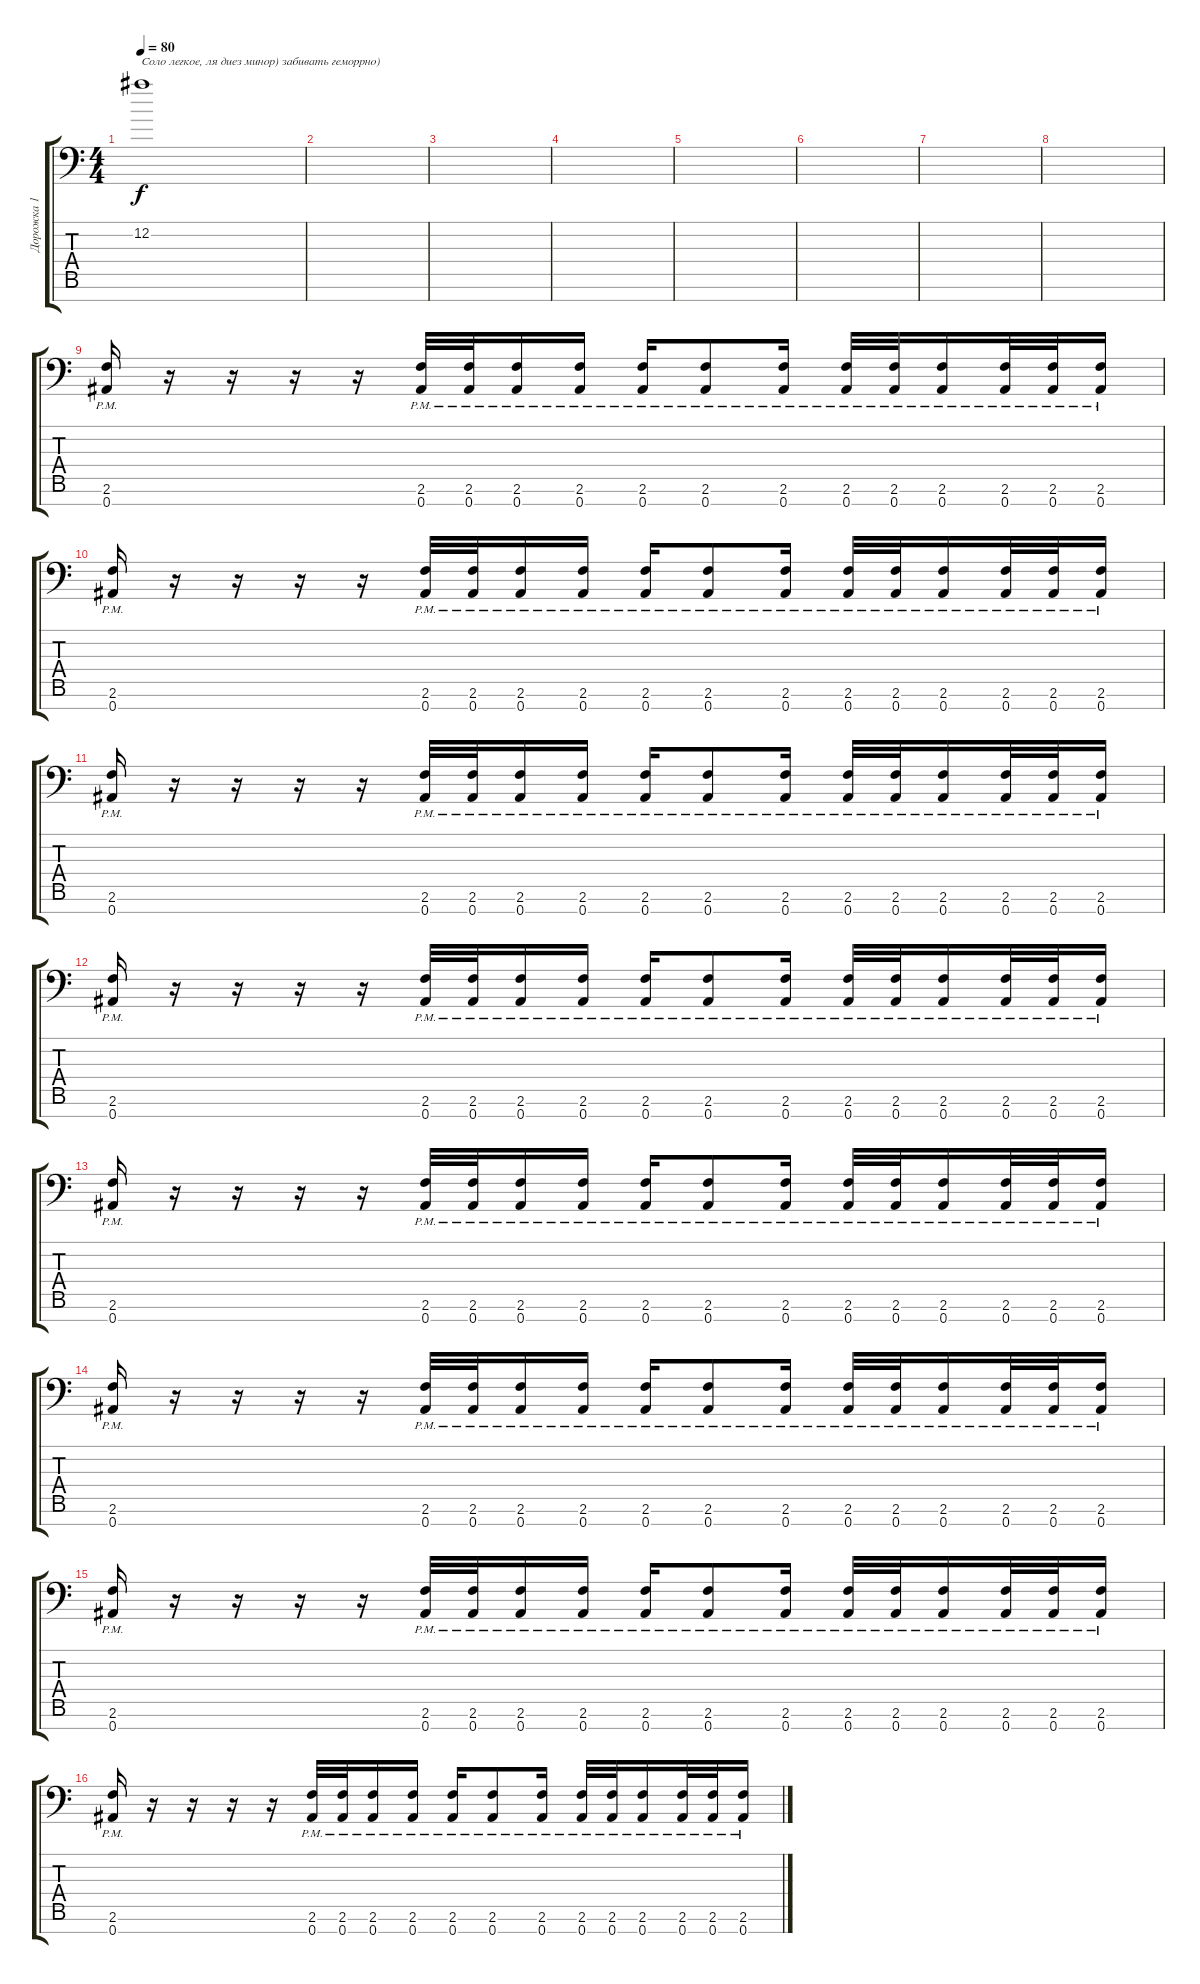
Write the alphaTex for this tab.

\track ("Дорожка 1" "Дорожка 1") {instrument electricguitarjazz}
\staff {score tabs}
\tuning (Eb4 Bb3 Gb3 Db3 Ab2 Eb2 Bb1) {hide}
\ts (4 4)
\tempo 80
\clef f4
\ks c
12.2.1{txt "Соло легкое, ля диез минор) забивать геморрно)" dy f instrument electricguitarjazz} |
|
|
|
|
|
|
|
(2.6{pm} 0.7{pm}).16{instrument distortionguitar} r.16 r.16 r.16 r.16 (2.6{pm} 0.7{pm}).32 (2.6{pm} 0.7{pm}).32 (2.6{pm} 0.7{pm}).16 (2.6{pm} 0.7{pm}).16 (2.6{pm} 0.7{pm}).16 (2.6{pm} 0.7{pm}).8 (2.6{pm} 0.7{pm}).16 (2.6{pm} 0.7{pm}).32 (2.6{pm} 0.7{pm}).32 (2.6{pm} 0.7{pm}).16 (2.6{pm} 0.7{pm}).32 (2.6{pm} 0.7{pm}).32 (2.6{pm} 0.7{pm}).16 |
(2.6{pm} 0.7{pm}).16 r.16 r.16 r.16 r.16 (2.6{pm} 0.7{pm}).32 (2.6{pm} 0.7{pm}).32 (2.6{pm} 0.7{pm}).16 (2.6{pm} 0.7{pm}).16 (2.6{pm} 0.7{pm}).16 (2.6{pm} 0.7{pm}).8 (2.6{pm} 0.7{pm}).16 (2.6{pm} 0.7{pm}).32 (2.6{pm} 0.7{pm}).32 (2.6{pm} 0.7{pm}).16 (2.6{pm} 0.7{pm}).32 (2.6{pm} 0.7{pm}).32 (2.6{pm} 0.7{pm}).16 |
(2.6{pm} 0.7{pm}).16 r.16 r.16 r.16 r.16 (2.6{pm} 0.7{pm}).32 (2.6{pm} 0.7{pm}).32 (2.6{pm} 0.7{pm}).16 (2.6{pm} 0.7{pm}).16 (2.6{pm} 0.7{pm}).16 (2.6{pm} 0.7{pm}).8 (2.6{pm} 0.7{pm}).16 (2.6{pm} 0.7{pm}).32 (2.6{pm} 0.7{pm}).32 (2.6{pm} 0.7{pm}).16 (2.6{pm} 0.7{pm}).32 (2.6{pm} 0.7{pm}).32 (2.6{pm} 0.7{pm}).16 |
(2.6{pm} 0.7{pm}).16 r.16 r.16 r.16 r.16 (2.6{pm} 0.7{pm}).32 (2.6{pm} 0.7{pm}).32 (2.6{pm} 0.7{pm}).16 (2.6{pm} 0.7{pm}).16 (2.6{pm} 0.7{pm}).16 (2.6{pm} 0.7{pm}).8 (2.6{pm} 0.7{pm}).16 (2.6{pm} 0.7{pm}).32 (2.6{pm} 0.7{pm}).32 (2.6{pm} 0.7{pm}).16 (2.6{pm} 0.7{pm}).32 (2.6{pm} 0.7{pm}).32 (2.6{pm} 0.7{pm}).16 |
(2.6{pm} 0.7{pm}).16 r.16 r.16 r.16 r.16 (2.6{pm} 0.7{pm}).32 (2.6{pm} 0.7{pm}).32 (2.6{pm} 0.7{pm}).16 (2.6{pm} 0.7{pm}).16 (2.6{pm} 0.7{pm}).16 (2.6{pm} 0.7{pm}).8 (2.6{pm} 0.7{pm}).16 (2.6{pm} 0.7{pm}).32 (2.6{pm} 0.7{pm}).32 (2.6{pm} 0.7{pm}).16 (2.6{pm} 0.7{pm}).32 (2.6{pm} 0.7{pm}).32 (2.6{pm} 0.7{pm}).16 |
(2.6{pm} 0.7{pm}).16 r.16 r.16 r.16 r.16 (2.6{pm} 0.7{pm}).32 (2.6{pm} 0.7{pm}).32 (2.6{pm} 0.7{pm}).16 (2.6{pm} 0.7{pm}).16 (2.6{pm} 0.7{pm}).16 (2.6{pm} 0.7{pm}).8 (2.6{pm} 0.7{pm}).16 (2.6{pm} 0.7{pm}).32 (2.6{pm} 0.7{pm}).32 (2.6{pm} 0.7{pm}).16 (2.6{pm} 0.7{pm}).32 (2.6{pm} 0.7{pm}).32 (2.6{pm} 0.7{pm}).16 |
(2.6{pm} 0.7{pm}).16 r.16 r.16 r.16 r.16 (2.6{pm} 0.7{pm}).32 (2.6{pm} 0.7{pm}).32 (2.6{pm} 0.7{pm}).16 (2.6{pm} 0.7{pm}).16 (2.6{pm} 0.7{pm}).16 (2.6{pm} 0.7{pm}).8 (2.6{pm} 0.7{pm}).16 (2.6{pm} 0.7{pm}).32 (2.6{pm} 0.7{pm}).32 (2.6{pm} 0.7{pm}).16 (2.6{pm} 0.7{pm}).32 (2.6{pm} 0.7{pm}).32 (2.6{pm} 0.7{pm}).16 |
(2.6{pm} 0.7{pm}).16 r.16 r.16 r.16 r.16 (2.6{pm} 0.7{pm}).32 (2.6{pm} 0.7{pm}).32 (2.6{pm} 0.7{pm}).16 (2.6{pm} 0.7{pm}).16 (2.6{pm} 0.7{pm}).16 (2.6{pm} 0.7{pm}).8 (2.6{pm} 0.7{pm}).16 (2.6{pm} 0.7{pm}).32 (2.6{pm} 0.7{pm}).32 (2.6{pm} 0.7{pm}).16 (2.6{pm} 0.7{pm}).32 (2.6{pm} 0.7{pm}).32 (2.6{pm} 0.7{pm}).16
